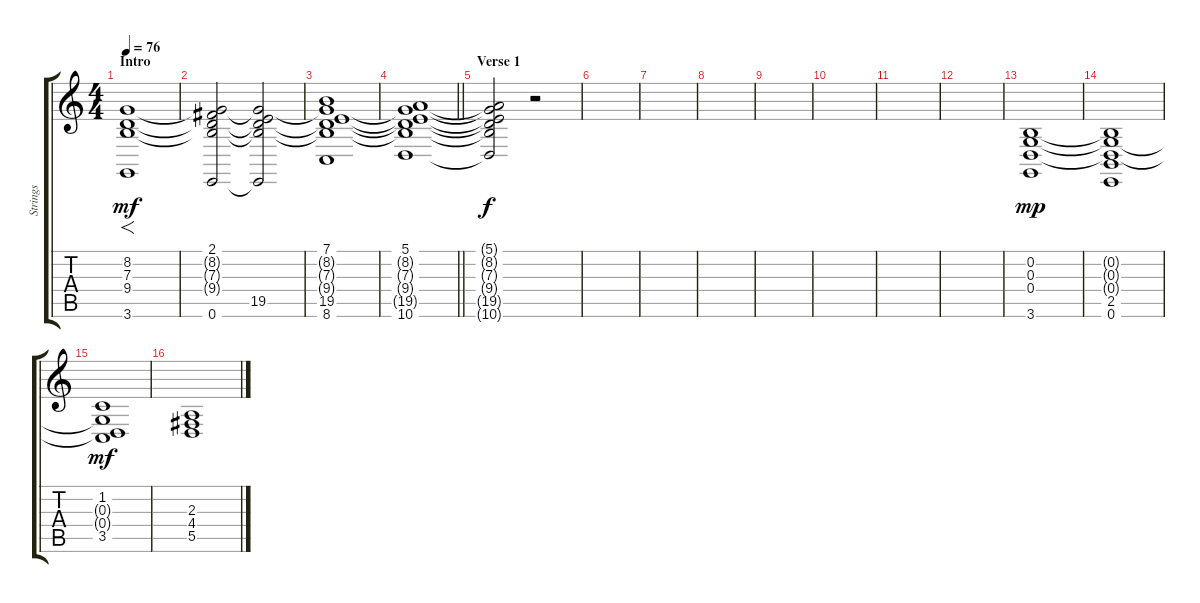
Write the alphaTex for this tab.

\track ("Strings" "Strings") {instrument stringensemble1}
\staff {score tabs}
\tuning (E4 B3 G3 D3 A2 E2) {hide}
\ts (4 4)
\section ("" "Intro")
\tempo 76
\clef g2
\ks c
(8.2 7.3 9.4 3.6).1{f dy mf instrument stringensemble1} |
(2.1 8.2{t} 7.3{t} 9.4{t} 0.6).2 (8.2{t} 7.3{t} 9.4{t} 19.5 0.6{t}).2 |
(7.1 8.2{t} 7.3{t} 9.4{t} 19.5 8.6).1 |
\barLineRight lightlight
(5.1 8.2{t} 7.3{t} 9.4{t} 19.5{t} 10.6).1{volume 0} |
\section ("" "Verse 1")
(5.1{t} 8.2{t} 7.3{t} 9.4{t} 19.5{t} 10.6{t}).2{dy f} r.2 |
|
|
|
|
|
|
|
(0.2 0.3 0.4 3.6).1{dy mp volume 8} |
(0.2{t} 0.3{t} 0.4{t} 2.5 0.6).1 |
(1.2 0.3{t} 0.4{t} 3.5).1{dy mf} |
(2.3 4.4 5.5).1
